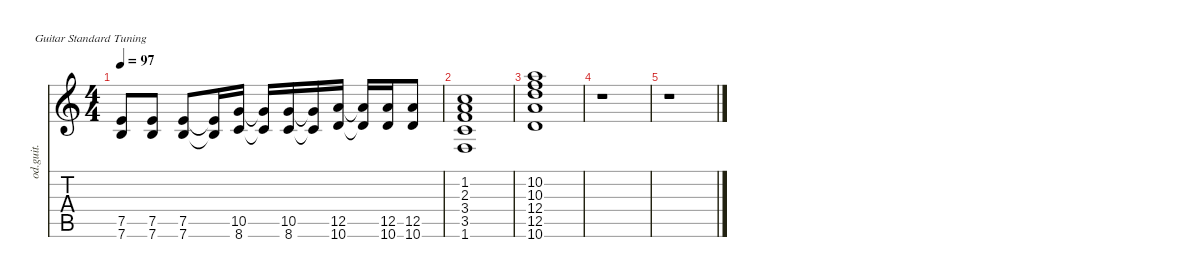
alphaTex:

\defaultSystemsLayout 4
\hideDynamics
\bracketExtendMode nobrackets
\track ("Overdriven Guitar" "od.guit.") {instrument overdrivenguitar}
\staff {score tabs}
\tuning (E4 B3 G3 D3 A2 E2)
\ts (4 4)
\tempo 97
\clef g2
\ks c
(7.6 7.5).8{dy mf beam Up} (7.6 7.5).8{beam Up} (7.6 7.5).8{beam Up} (7.6{t} 7.5{t}).16{beam Up} (8.6 10.5).16{beam Up} (8.6{t} 10.5{t}).16{beam Up} (8.6 10.5).16{beam Up} (8.6{t} 10.5{t}).16{beam Up} (10.6 12.5).16{beam Up} (10.6{t} 12.5{t}).16{beam Up} (10.6 12.5).16{beam Up} (10.6 12.5).8{beam Up} |
(1.6 3.5 3.4 2.3 1.2).1{beam Up} |
(10.6 12.5 12.4 10.3 10.2).1{beam Down} |
r.1{beam Down} |
r.1{beam Down}
